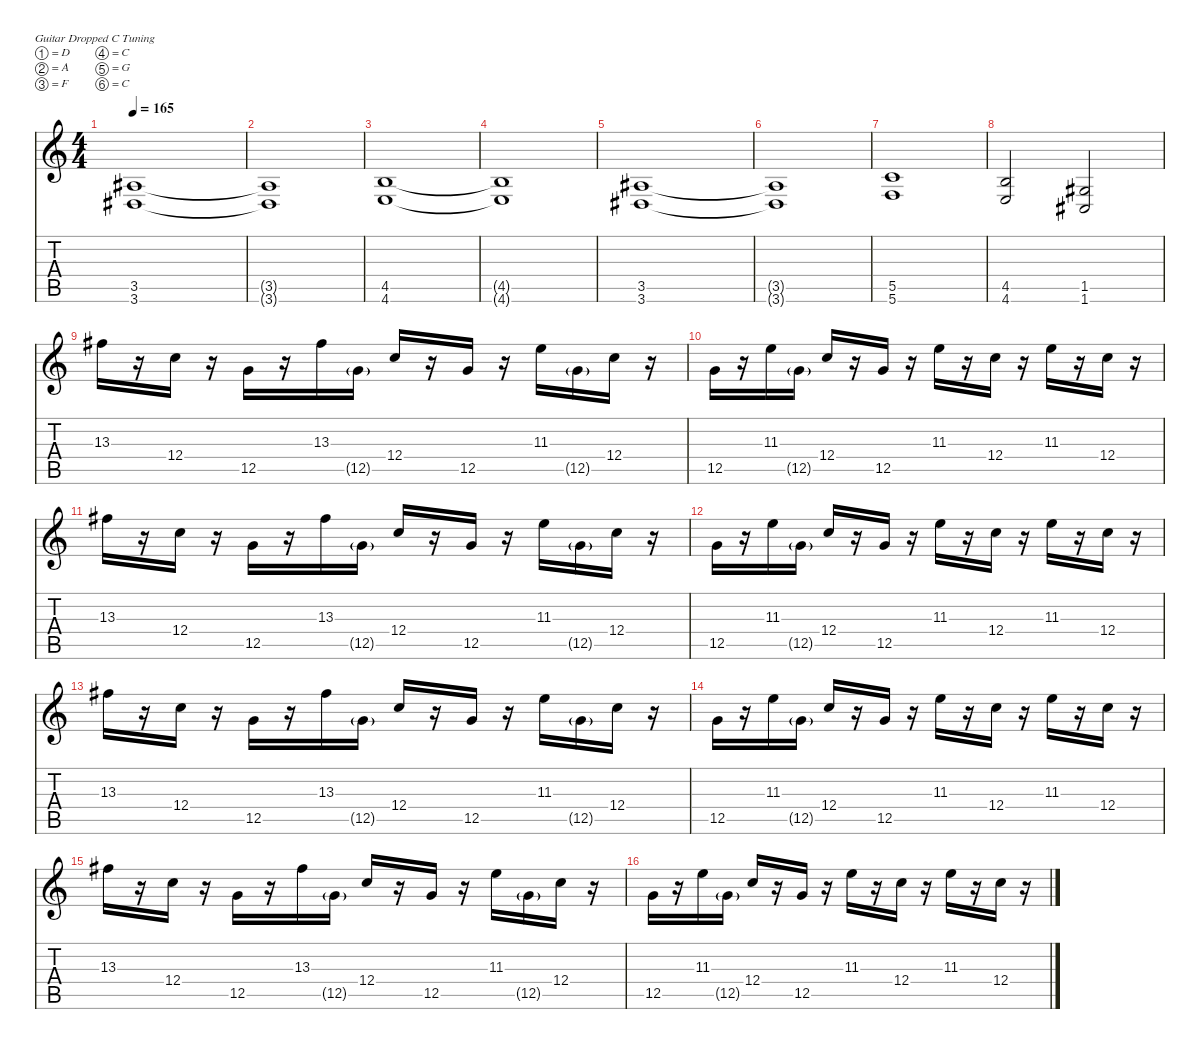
\defaultSystemsLayout 4
\hideDynamics
\bracketExtendMode nobrackets
\singleTrackTrackNamePolicy hidden
\multiTrackTrackNamePolicy hidden
\firstSystemTrackNameMode fullname
\firstSystemTrackNameOrientation horizontal
\otherSystemsTrackNameOrientation horizontal
\track ("Devin Townsend (Guitar 1)" "dist.guit.") {mute instrument distortionguitar}
\staff {score tabs}
\tuning (D4 A3 F3 C3 G2 C2)
\ts (4 4)
\tempo 165
\clef g2
\ks c
(3.5{acc #} 3.6{acc #}).1{dy f beam Up} |
(3.5{t acc #} 3.6{t acc #}).1{beam Up} |
(4.5 4.6).1{beam Up} |
(4.5{t} 4.6{t}).1{beam Up} |
(3.5{acc #} 3.6{acc #}).1{beam Up} |
(3.5{t acc #} 3.6{t acc #}).1{beam Up} |
(5.5 5.6).1{beam Up} |
(4.5 4.6).2{beam Up} (1.5{acc #} 1.6{acc #}).2{beam Up} |
13.3{acc #}.16{beam Down} r.16{beam Down} 12.4.16{beam Down} r.16{beam Down} 12.5.16{beam Down} r.16{beam Down} 13.3{acc #}.16{beam Down} 12.5{g}.16{beam Down} 12.4.16{beam Up} r.16{beam Up} 12.5.16{beam Up} r.16{beam Up} 11.3.16{beam Down} 12.5{g}.16{beam Down} 12.4.16{beam Down} r.16{beam Down} |
12.5.16{beam Down} r.16{beam Down} 11.3.16{beam Down} 12.5{g}.16{beam Down} 12.4.16{beam Up} r.16{beam Up} 12.5.16{beam Up} r.16{beam Up} 11.3.16{beam Down} r.16{beam Down} 12.4.16{beam Down} r.16{beam Down} 11.3.16{beam Down} r.16{beam Down} 12.4.16{beam Down} r.16{beam Down} |
13.3{acc #}.16{beam Down} r.16{beam Down} 12.4.16{beam Down} r.16{beam Down} 12.5.16{beam Down} r.16{beam Down} 13.3{acc #}.16{beam Down} 12.5{g}.16{beam Down} 12.4.16{beam Up} r.16{beam Up} 12.5.16{beam Up} r.16{beam Up} 11.3.16{beam Down} 12.5{g}.16{beam Down} 12.4.16{beam Down} r.16{beam Down} |
12.5.16{beam Down} r.16{beam Down} 11.3.16{beam Down} 12.5{g}.16{beam Down} 12.4.16{beam Up} r.16{beam Up} 12.5.16{beam Up} r.16{beam Up} 11.3.16{beam Down} r.16{beam Down} 12.4.16{beam Down} r.16{beam Down} 11.3.16{beam Down} r.16{beam Down} 12.4.16{beam Down} r.16{beam Down} |
13.3{acc #}.16{beam Down} r.16{beam Down} 12.4.16{beam Down} r.16{beam Down} 12.5.16{beam Down} r.16{beam Down} 13.3{acc #}.16{beam Down} 12.5{g}.16{beam Down} 12.4.16{beam Up} r.16{beam Up} 12.5.16{beam Up} r.16{beam Up} 11.3.16{beam Down} 12.5{g}.16{beam Down} 12.4.16{beam Down} r.16{beam Down} |
12.5.16{beam Down} r.16{beam Down} 11.3.16{beam Down} 12.5{g}.16{beam Down} 12.4.16{beam Up} r.16{beam Up} 12.5.16{beam Up} r.16{beam Up} 11.3.16{beam Down} r.16{beam Down} 12.4.16{beam Down} r.16{beam Down} 11.3.16{beam Down} r.16{beam Down} 12.4.16{beam Down} r.16{beam Down} |
13.3{acc #}.16{beam Down} r.16{beam Down} 12.4.16{beam Down} r.16{beam Down} 12.5.16{beam Down} r.16{beam Down} 13.3{acc #}.16{beam Down} 12.5{g}.16{beam Down} 12.4.16{beam Up} r.16{beam Up} 12.5.16{beam Up} r.16{beam Up} 11.3.16{beam Down} 12.5{g}.16{beam Down} 12.4.16{beam Down} r.16{beam Down} |
12.5.16{beam Down} r.16{beam Down} 11.3.16{beam Down} 12.5{g}.16{beam Down} 12.4.16{beam Up} r.16{beam Up} 12.5.16{beam Up} r.16{beam Up} 11.3.16{beam Down} r.16{beam Down} 12.4.16{beam Down} r.16{beam Down} 11.3.16{beam Down} r.16{beam Down} 12.4.16{beam Down} r.16{beam Down}
